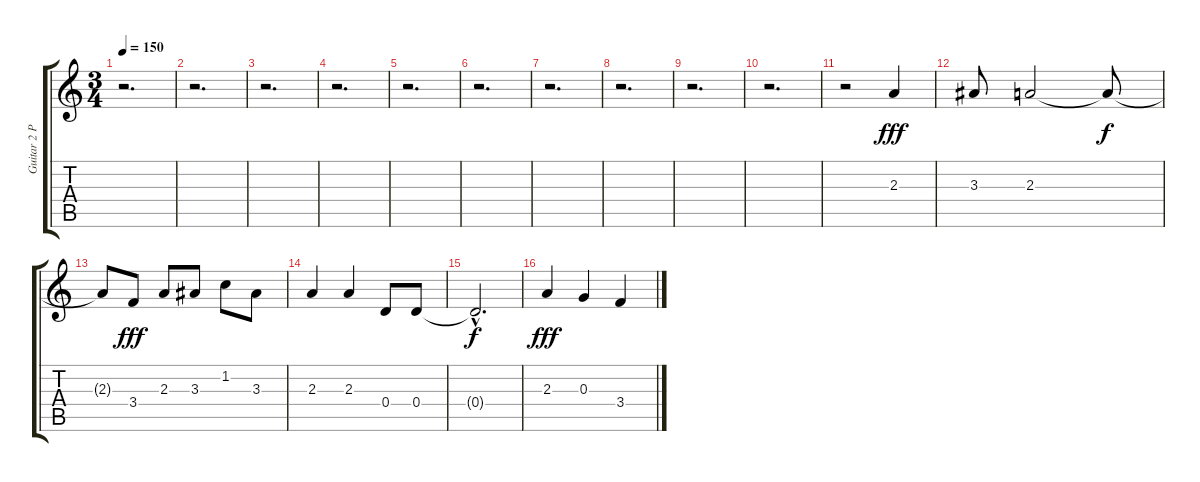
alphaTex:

\track ("Guitar 2 Part 1" "Guitar 2 P") {instrument distortionguitar}
\staff {score tabs}
\tuning (E4 B3 G3 D3 A2 E2) {hide}
\ts (3 4)
\tempo 150
\clef g2
\ks c
r.2{d dy f} |
r.2{d} |
r.2{d} |
r.2{d} |
r.2{d} |
r.2{d} |
r.2{d} |
r.2{d} |
r.2{d} |
r.2{d} |
r.2 2.3.4{dy fff} |
3.3.8 2.3.2 2.3{t}.8{dy f} |
2.3{t}.8 3.4.8{dy fff} 2.3.8 3.3.8 1.2.8 3.3.8 |
2.3.4 2.3.4 0.4.8 0.4.8 |
0.4{hac t}.2{d dy f} |
2.3.4{dy fff} 0.3.4 3.4.4
